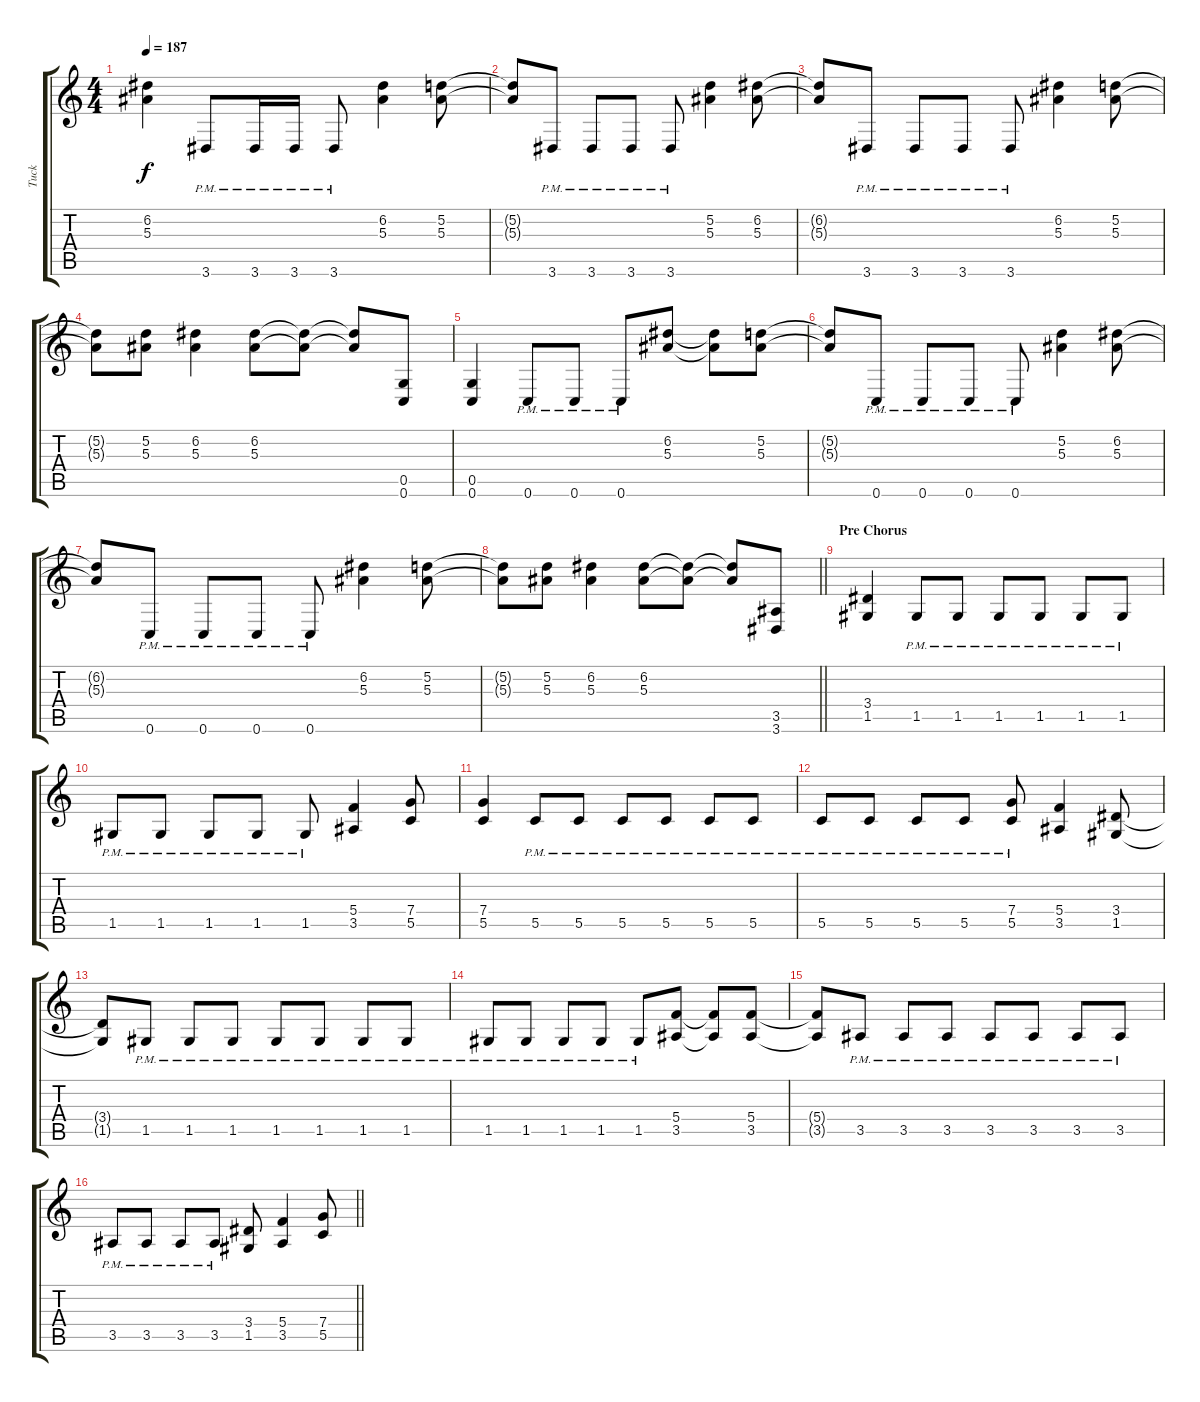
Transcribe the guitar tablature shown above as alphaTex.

\track ("Tuck" "Tuck") {instrument overdrivenguitar}
\staff {score tabs}
\tuning (D4 A3 F3 C3 G2 C2) {hide}
\ts (4 4)
\tempo 187
\clef g2
\ks c
(6.2 5.3).4{dy f instrument overdrivenguitar} 3.6{pm}.8 3.6{pm}.16 3.6{pm}.16 3.6{pm}.8 (6.2 5.3).4 (5.2 5.3).8 |
(5.2{t} 5.3{t}).8 3.6{pm}.8 3.6{pm}.8 3.6{pm}.8 3.6{pm}.8 (5.2 5.3).4 (6.2 5.3).8 |
(6.2{t} 5.3{t}).8 3.6{pm}.8 3.6{pm}.8 3.6{pm}.8 3.6{pm}.8 (6.2 5.3).4 (5.2 5.3).8 |
(5.2{t} 5.3{t}).8 (5.2 5.3).8 (6.2 5.3).4 (6.2 5.3).8 (6.2{t} 5.3{t}).8 (6.2{t} 5.3{t}).8 (0.5 0.6).8 |
(0.5 0.6).4 0.6{pm}.8 0.6{pm}.8 0.6{pm}.8 (6.2 5.3).8 (6.2{t} 5.3{t}).8 (5.2 5.3).8 |
(5.2{t} 5.3{t}).8 0.6{pm}.8 0.6{pm}.8 0.6{pm}.8 0.6{pm}.8 (5.2 5.3).4 (6.2 5.3).8 |
(6.2{t} 5.3{t}).8 0.6{pm}.8 0.6{pm}.8 0.6{pm}.8 0.6{pm}.8 (6.2 5.3).4 (5.2 5.3).8 |
\barLineRight lightlight
(5.2{t} 5.3{t}).8 (5.2 5.3).8 (6.2 5.3).4 (6.2 5.3).8 (6.2{t} 5.3{t}).8 (6.2{t} 5.3{t}).8 (3.5 3.6).8 |
\section ("" "Pre Chorus")
(3.4 1.5).4 1.5{pm}.8 1.5{pm}.8 1.5{pm}.8 1.5{pm}.8 1.5{pm}.8 1.5{pm}.8 |
1.5{pm}.8 1.5{pm}.8 1.5{pm}.8 1.5{pm}.8 1.5{pm}.8 (5.4 3.5).4 (7.4 5.5).8 |
(7.4 5.5).4 5.5{pm}.8 5.5{pm}.8 5.5{pm}.8 5.5{pm}.8 5.5{pm}.8 5.5{pm}.8 |
5.5{pm}.8 5.5{pm}.8 5.5{pm}.8 5.5{pm}.8 (7.4 5.5{pm}).8 (5.4 3.5).4 (3.4 1.5).8 |
(3.4{t} 1.5{t}).8 1.5{pm}.8 1.5{pm}.8 1.5{pm}.8 1.5{pm}.8 1.5{pm}.8 1.5{pm}.8 1.5{pm}.8 |
1.5{pm}.8 1.5{pm}.8 1.5{pm}.8 1.5{pm}.8 1.5{pm}.8 (5.4 3.5).8 (5.4{t} 3.5{t}).8 (5.4 3.5).8 |
(5.4{t} 3.5{t}).8 3.5{pm}.8 3.5{pm}.8 3.5{pm}.8 3.5{pm}.8 3.5{pm}.8 3.5{pm}.8 3.5{pm}.8 |
\barLineRight lightlight
3.5{pm}.8 3.5{pm}.8 3.5{pm}.8 3.5{pm}.8 (3.4 1.5).8 (5.4 3.5).4 (7.4 5.5).8
